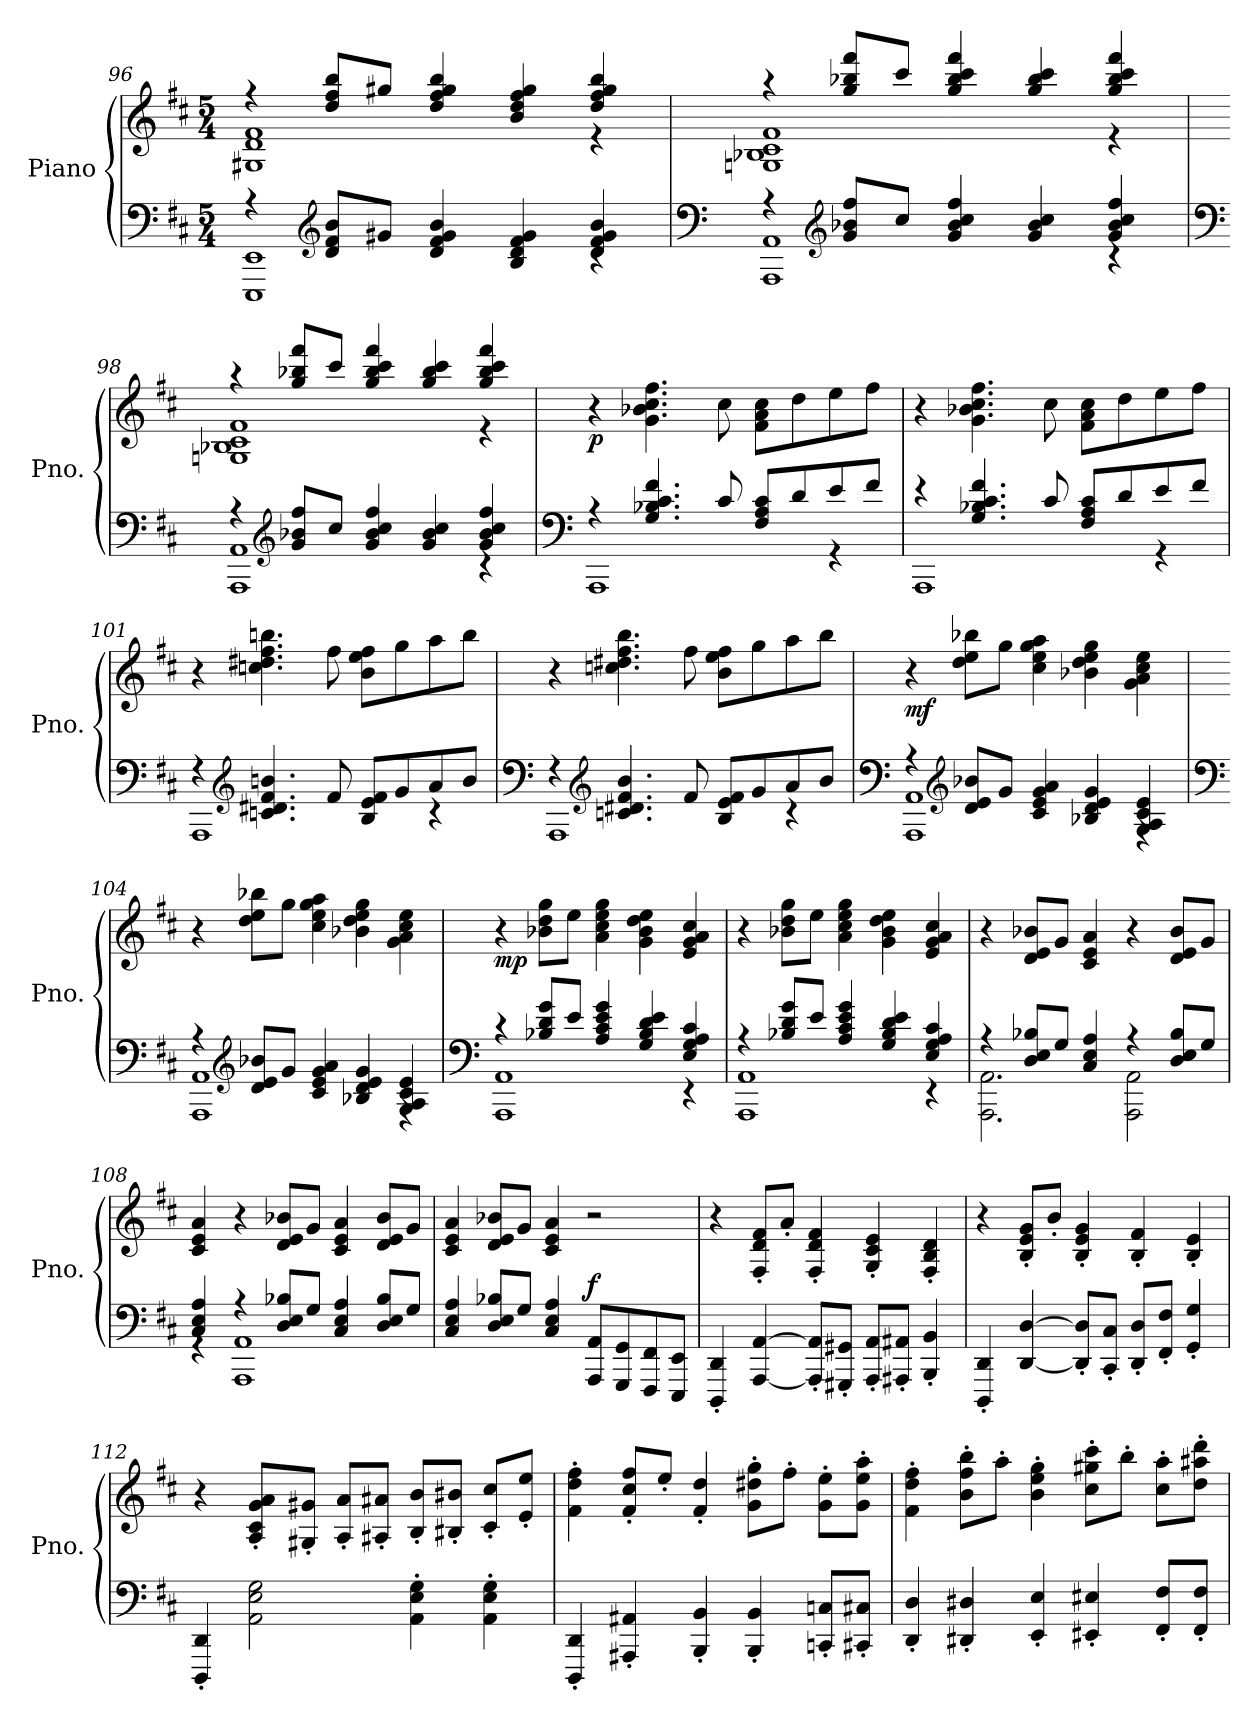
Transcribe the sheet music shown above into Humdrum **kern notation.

**kern	**kern	**dynam
*part1	*part1	*part1
*staff2	*staff1	*staff1/2
*I"Piano	*	*
*I'Pno.	*	*
*clefF4	*clefG2	*
*k[f#c#]	*k[f#c#]	*
*M5/4	*M5/4	*
=96	=96	=96
*^	*^	*
4r	1EEE 1EE	4r	1G#X 1d 1f#	.
*clefG2	*	*	*	*
8d/ 8f#/ 8b/L	.	8dd/ 8ff#/ 8bb/L	.	.
8g#X/J	.	8gg#X/J	.	.
4d/ 4f#/ 4g#/ 4b/	.	4dd/ 4ff#/ 4gg#/ 4bb/	.	.
4B/ 4d/ 4f#/ 4g#/	.	4b/ 4dd/ 4ff#/ 4gg#/	.	.
4d/ 4f#/ 4g#/ 4b/	4rc	4dd/ 4ff#/ 4gg#/ 4bb/	4r	.
=97	=97	=97	=97	=97
*clefF4	*	*	*	*
4r	1AAA 1AA	4r	1Gn 1B-X 1c# 1f#	.
*clefG2	*	*	*	*
8g/ 8b-X/ 8ff#/L	.	8gg/ 8bb-X/ 8fff#/L	.	.
8cc#/J	.	8ccc#/J	.	.
4g/ 4b-/ 4cc#/ 4ff#/	.	4gg/ 4bb-/ 4ccc#/ 4fff#/	.	.
4g/ 4b-/ 4cc#/	.	4gg/ 4bb-/ 4ccc#/	.	.
4g/ 4b-/ 4cc#/ 4ff#/	4rc	4gg/ 4bb-/ 4ccc#/ 4fff#/	4r	.
=98	=98	=98	=98	=98
*clefF4	*	*	*	*
4r	1AAA 1AA	4r	1Gn 1B-X 1c# 1f#	.
*clefG2	*	*	*	*
8g/ 8b-X/ 8ff#/L	.	8gg/ 8bb-X/ 8fff#/L	.	.
8cc#/J	.	8ccc#/J	.	.
4g/ 4b-/ 4cc#/ 4ff#/	.	4gg/ 4bb-/ 4ccc#/ 4fff#/	.	.
4g/ 4b-/ 4cc#/	.	4gg/ 4bb-/ 4ccc#/	.	.
4g/ 4b-/ 4cc#/ 4ff#/	4rc	4gg/ 4bb-/ 4ccc#/ 4fff#/	4r	.
*	*	*v	*v	*
!!LO:LB:g=z
=99	=99	=99	=99
*clefF4	*	*	*
*	*	*^	*
!	!	!	!	!LO:DY:b
*	*	*v	*v	*
4r	1AAA	4r	p
4.G/ 4.B-X/ 4.c#/ 4.f#/	.	4.g\ 4.b-X\ 4.cc#\ 4.ff#\	.
8c#/	.	8cc#\	.
8F#/ 8A/ 8c#/L	.	8f#\ 8a\ 8cc#\L	.
8d/	.	8dd\	.
8e/	4rGG	8ee\	.
8f#/J	.	8ff#\J	.
=100	=100	=100	=100
4r	1AAA	4r	.
4.G/ 4.B-X/ 4.c#/ 4.f#/	.	4.g\ 4.b-X\ 4.cc#\ 4.ff#\	.
8c#/	.	8cc#\	.
8F#/ 8A/ 8c#/L	.	8f#\ 8a\ 8cc#\L	.
8d/	.	8dd\	.
8e/	4rGG	8ee\	.
8f#/J	.	8ff#\J	.
=101	=101	=101	=101
4r	1AAA	4r	.
*clefG2	*	*	*
4.cn/ 4.d#X/ 4.f#/ 4.bn/	.	4.ccn\ 4.dd#X\ 4.ff#\ 4.bbn\	.
8f#/	.	8ff#\	.
8B/ 8e/ 8f#/L	.	8b\ 8ee\ 8ff#\L	.
8g/	.	8gg\	.
8a/	4rc	8aa\	.
8b/J	.	8bb\J	.
=102	=102	=102	=102
*clefF4	*	*	*
4r	1AAA	4r	.
*clefG2	*	*	*
4.cn/ 4.d#X/ 4.f#/ 4.b/	.	4.ccn\ 4.dd#X\ 4.ff#\ 4.bb\	.
8f#/	.	8ff#\	.
8B/ 8e/ 8f#/L	.	8b\ 8ee\ 8ff#\L	.
8g/	.	8gg\	.
8a/	4rc	8aa\	.
8b/J	.	8bb\J	.
!!LO:PB:g=z
=103	=103	=103	=103
*clefF4	*	*	*
!	!	!	!LO:DY:b
4r	1AAA 1AA	4r	mf
*clefG2	*	*	*
8d/ 8e/ 8b-X/L	.	8dd\ 8ee\ 8bb-X\L	.
8g/J	.	8gg\J	.
4c#/ 4e/ 4g/ 4a/	.	4cc#\ 4ee\ 4gg\ 4aa\	.
4B-X/ 4d/ 4e/ 4g/	.	4b-X\ 4dd\ 4ee\ 4gg\	.
4G/ 4A/ 4c#/ 4e/	4rF	4g\ 4a\ 4cc#\ 4ee\	.
=104	=104	=104	=104
*clefF4	*	*	*
4r	1AAA 1AA	4r	.
*clefG2	*	*	*
8d/ 8e/ 8b-X/L	.	8dd\ 8ee\ 8bb-X\L	.
8g/J	.	8gg\J	.
4c#/ 4e/ 4g/ 4a/	.	4cc#\ 4ee\ 4gg\ 4aa\	.
4B-X/ 4d/ 4e/ 4g/	.	4b-X\ 4dd\ 4ee\ 4gg\	.
4G/ 4A/ 4c#/ 4e/	4rF	4g\ 4a\ 4cc#\ 4ee\	.
=105	=105	=105	=105
*clefF4	*	*	*
!	!	!	!LO:DY:b
4r	1AAA 1AA	4r	mp
8B-X/ 8d/ 8g/L	.	8b-X\ 8dd\ 8gg\L	.
8e/J	.	8ee\J	.
4A/ 4c#/ 4e/ 4g/	.	4a\ 4cc#\ 4ee\ 4gg\	.
4G/ 4B-/ 4d/ 4e/	.	4g\ 4b-\ 4dd\ 4ee\	.
4E/ 4G/ 4A/ 4c#/	4rEE	4e/ 4g/ 4a/ 4cc#/	.
=106	=106	=106	=106
4r	1AAA 1AA	4r	.
8B-X/ 8d/ 8g/L	.	8b-X\ 8dd\ 8gg\L	.
8e/J	.	8ee\J	.
4A/ 4c#/ 4e/ 4g/	.	4a\ 4cc#\ 4ee\ 4gg\	.
4G/ 4B-/ 4d/ 4e/	.	4g\ 4b-\ 4dd\ 4ee\	.
4E/ 4G/ 4A/ 4c#/	4rEE	4e/ 4g/ 4a/ 4cc#/	.
=107	=107	=107	=107
4r	2.AAA\ 2.AA\	4r	.
8D/ 8E/ 8B-X/L	.	8d/ 8e/ 8b-X/L	.
8G/J	.	8g/J	.
4C#/ 4E/ 4A/	.	4c#/ 4e/ 4a/	.
4r	2AAA\ 2AA\	4r	.
8D/ 8E/ 8B-/L	.	8d/ 8e/ 8b-/L	.
8G/J	.	8g/J	.
!!LO:LB:g=z
=108	=108	=108	=108
4C#/ 4E/ 4A/	4rGG	4c#/ 4e/ 4a/	.
4r	1AAA 1AA	4r	.
8D/ 8E/ 8B-X/L	.	8d/ 8e/ 8b-X/L	.
8G/J	.	8g/J	.
4C#/ 4E/ 4A/	.	4c#/ 4e/ 4a/	.
8D/ 8E/ 8B-/L	.	8d/ 8e/ 8b-/L	.
8G/J	.	8g/J	.
*v	*v	*	*
=109	=109	=109
4C#/ 4E/ 4A/	4c#/ 4e/ 4a/	.
8D/ 8E/ 8B-X/L	8d/ 8e/ 8b-X/L	.
8G/J	8g/J	.
4C#/ 4E/ 4A/	4c#/ 4e/ 4a/	.
!	!	!LO:DY:a=2
8AAA/ 8AA/L	2r	f
8GGG/ 8GG/	.	.
8FFF#/ 8FF#/	.	.
8EEE/ 8EE/J	.	.
=110	=110	=110
4DDD/' 4DD/'	4r	.
[4AAA/ [4AA/	8F#/' 8d/' 8f#/'L	.
.	8a'/J	.
8AAA/]' 8AA/]'L	4F#/' 4d/' 4f#/'	.
8GGG#X/' 8GG#X/'J	.	.
8AAA/' 8AA/'L	4G/' 4c#/' 4e/'	.
8AAA#X/' 8AA#X/'J	.	.
4BBB/' 4BB/'	4F#/' 4B/' 4d/'	.
=111	=111	=111
4DDD/' 4DD/'	4r	.
[4DD/ [4D/	8B/' 8e/' 8g/'L	.
.	8b'/J	.
8DD/]' 8D/]'L	4B/' 4e/' 4g/'	.
8CC#/' 8C#/'J	.	.
8DD/' 8D/'L	4B/' 4f#/'	.
8FF#/' 8F#/'J	.	.
4GG/' 4G/'	4B/' 4e/'	.
=112	=112	=112
4DDD/' 4DD/'	4r	.
2AA\ 2E\ 2G\	8A/' 8c#/' 8g/' 8a/'L	.
.	8G#X/' 8g#X/'J	.
.	8A/' 8a/'L	.
.	8A#X/' 8a#X/'J	.
4AA\' 4E\' 4G\'	8B/' 8b/'L	.
.	8B#X/' 8b#X/'J	.
4AA\' 4E\' 4G\'	8c#/' 8cc#/'L	.
.	8e/' 8ee/'J	.
!!LO:LB:g=z
=113	=113	=113
4DDD/' 4DD/'	4f#\' 4dd\' 4ff#\'	.
4AAA#X/' 4AA#X/'	8f#/' 8cc#/' 8ff#/'L	.
.	8ee'/J	.
4BBB/' 4BB/'	4f#/' 4dd/'	.
4BBB/' 4BB/'	8g\' 8dd#X\' 8gg\'L	.
.	8ff#'\J	.
8CCn/' 8Cn/'L	8g\' 8ee\'L	.
8CC#X/' 8C#X/'J	8g\' 8ee\' 8aa\'J	.
=114	=114	=114
4DD/' 4D/'	4f#\' 4dd\' 4ff#\'	.
4DD#X/' 4D#X/'	8b\' 8ff#\' 8bb\'L	.
.	8aa'\J	.
4EE/' 4E/'	4b\' 4ee\' 4gg\'	.
4EE#X/' 4E#X/'	8cc#\' 8gg#X\' 8ccc#\'L	.
.	8bb'\J	.
8FF#/' 8F#/'L	8cc#\' 8aa\'L	.
8FF#/' 8F#/'J	8dd\' 8aa#X\' 8ddd\'J	.
=	=	=
*-	*-	*-
